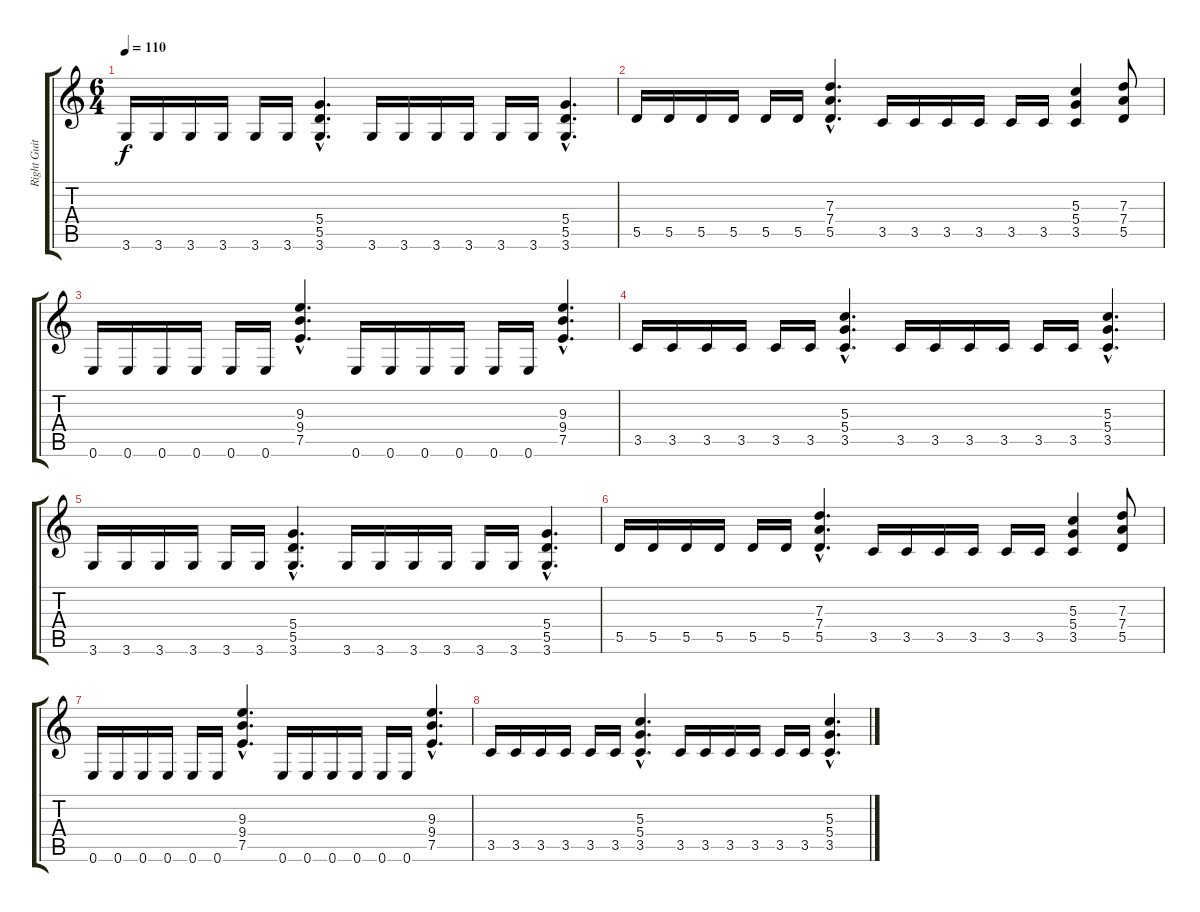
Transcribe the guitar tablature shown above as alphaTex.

\track ("Right Guitar" "Right Guit") {instrument distortionguitar}
\staff {score tabs}
\tuning (E4 B3 G3 D3 A2 E2) {hide}
\ts (6 4)
\tempo 110
\clef g2
\ks c
3.6.16{dy f} 3.6.16 3.6.16 3.6.16 3.6.16 3.6.16 (5.4{hac} 5.5{hac} 3.6{hac}).4{d} 3.6.16 3.6.16 3.6.16 3.6.16 3.6.16 3.6.16 (5.4{hac} 5.5{hac} 3.6{hac}).4{d} |
5.5.16 5.5.16 5.5.16 5.5.16 5.5.16 5.5.16 (7.3{hac} 7.4{hac} 5.5{hac}).4{d} 3.5.16 3.5.16 3.5.16 3.5.16 3.5.16 3.5.16 (5.3 5.4 3.5).4 (7.3 7.4 5.5).8 |
0.6.16 0.6.16 0.6.16 0.6.16 0.6.16 0.6.16 (9.3{hac} 9.4{hac} 7.5{hac}).4{d} 0.6.16 0.6.16 0.6.16 0.6.16 0.6.16 0.6.16 (9.3{hac} 9.4{hac} 7.5{hac}).4{d} |
3.5.16 3.5.16 3.5.16 3.5.16 3.5.16 3.5.16 (5.3{hac} 5.4{hac} 3.5{hac}).4{d} 3.5.16 3.5.16 3.5.16 3.5.16 3.5.16 3.5.16 (5.3{hac} 5.4{hac} 3.5{hac}).4{d} |
3.6.16 3.6.16 3.6.16 3.6.16 3.6.16 3.6.16 (5.4{hac} 5.5{hac} 3.6{hac}).4{d} 3.6.16 3.6.16 3.6.16 3.6.16 3.6.16 3.6.16 (5.4{hac} 5.5{hac} 3.6{hac}).4{d} |
5.5.16 5.5.16 5.5.16 5.5.16 5.5.16 5.5.16 (7.3{hac} 7.4{hac} 5.5{hac}).4{d} 3.5.16 3.5.16 3.5.16 3.5.16 3.5.16 3.5.16 (5.3 5.4 3.5).4 (7.3 7.4 5.5).8 |
0.6.16 0.6.16 0.6.16 0.6.16 0.6.16 0.6.16 (9.3{hac} 9.4{hac} 7.5{hac}).4{d} 0.6.16 0.6.16 0.6.16 0.6.16 0.6.16 0.6.16 (9.3{hac} 9.4{hac} 7.5{hac}).4{d} |
3.5.16 3.5.16 3.5.16 3.5.16 3.5.16 3.5.16 (5.3{hac} 5.4{hac} 3.5{hac}).4{d} 3.5.16 3.5.16 3.5.16 3.5.16 3.5.16 3.5.16 (5.3{hac} 5.4{hac} 3.5{hac}).4{d}
